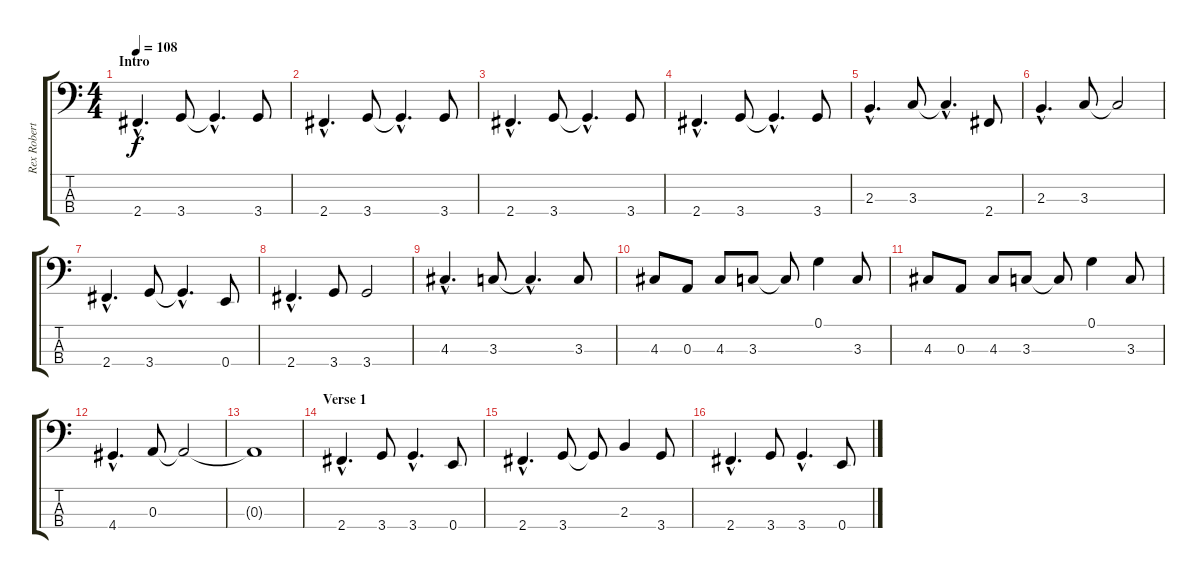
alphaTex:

\track ("Rex Robert Brown" "Rex Robert") {instrument electricbasspick}
\staff {score tabs}
\tuning (G2 D2 A1 E1) {hide}
\ts (4 4)
\section ("" "Intro")
\tempo 108
\clef f4
\ks c
2.4{hac}.4{d dy f instrument electricbasspick} 3.4.8 3.4{hac t}.4{d} 3.4.8 |
2.4{hac}.4{d} 3.4.8 3.4{hac t}.4{d} 3.4.8 |
2.4{hac}.4{d} 3.4.8 3.4{hac t}.4{d} 3.4.8 |
2.4{hac}.4{d} 3.4.8 3.4{hac t}.4{d} 3.4.8 |
2.3{hac}.4{d} 3.3.8 3.3{hac t}.4{d} 2.4.8 |
2.3{hac}.4{d} 3.3.8 3.3{t}.2 |
2.4{hac}.4{d} 3.4.8 3.4{hac t}.4{d} 0.4.8 |
2.4{hac}.4{d} 3.4.8 3.4.2 |
4.3{hac}.4{d} 3.3.8 3.3{hac t}.4{d} 3.3.8 |
4.3.8 0.3.8 4.3.8 3.3.8 3.3{t}.8 0.1.4 3.3.8 |
4.3.8 0.3.8 4.3.8 3.3.8 3.3{t}.8 0.1.4 3.3.8 |
4.4{hac}.4{d} 0.3.8 0.3{t}.2 |
0.3{t}.1 |
\section ("" "Verse 1")
2.4{hac}.4{d} 3.4.8 3.4{hac}.4{d} 0.4.8 |
2.4{hac}.4{d} 3.4.8 3.4{t}.8 2.3.4 3.4.8 |
2.4{hac}.4{d} 3.4.8 3.4{hac}.4{d} 0.4.8
